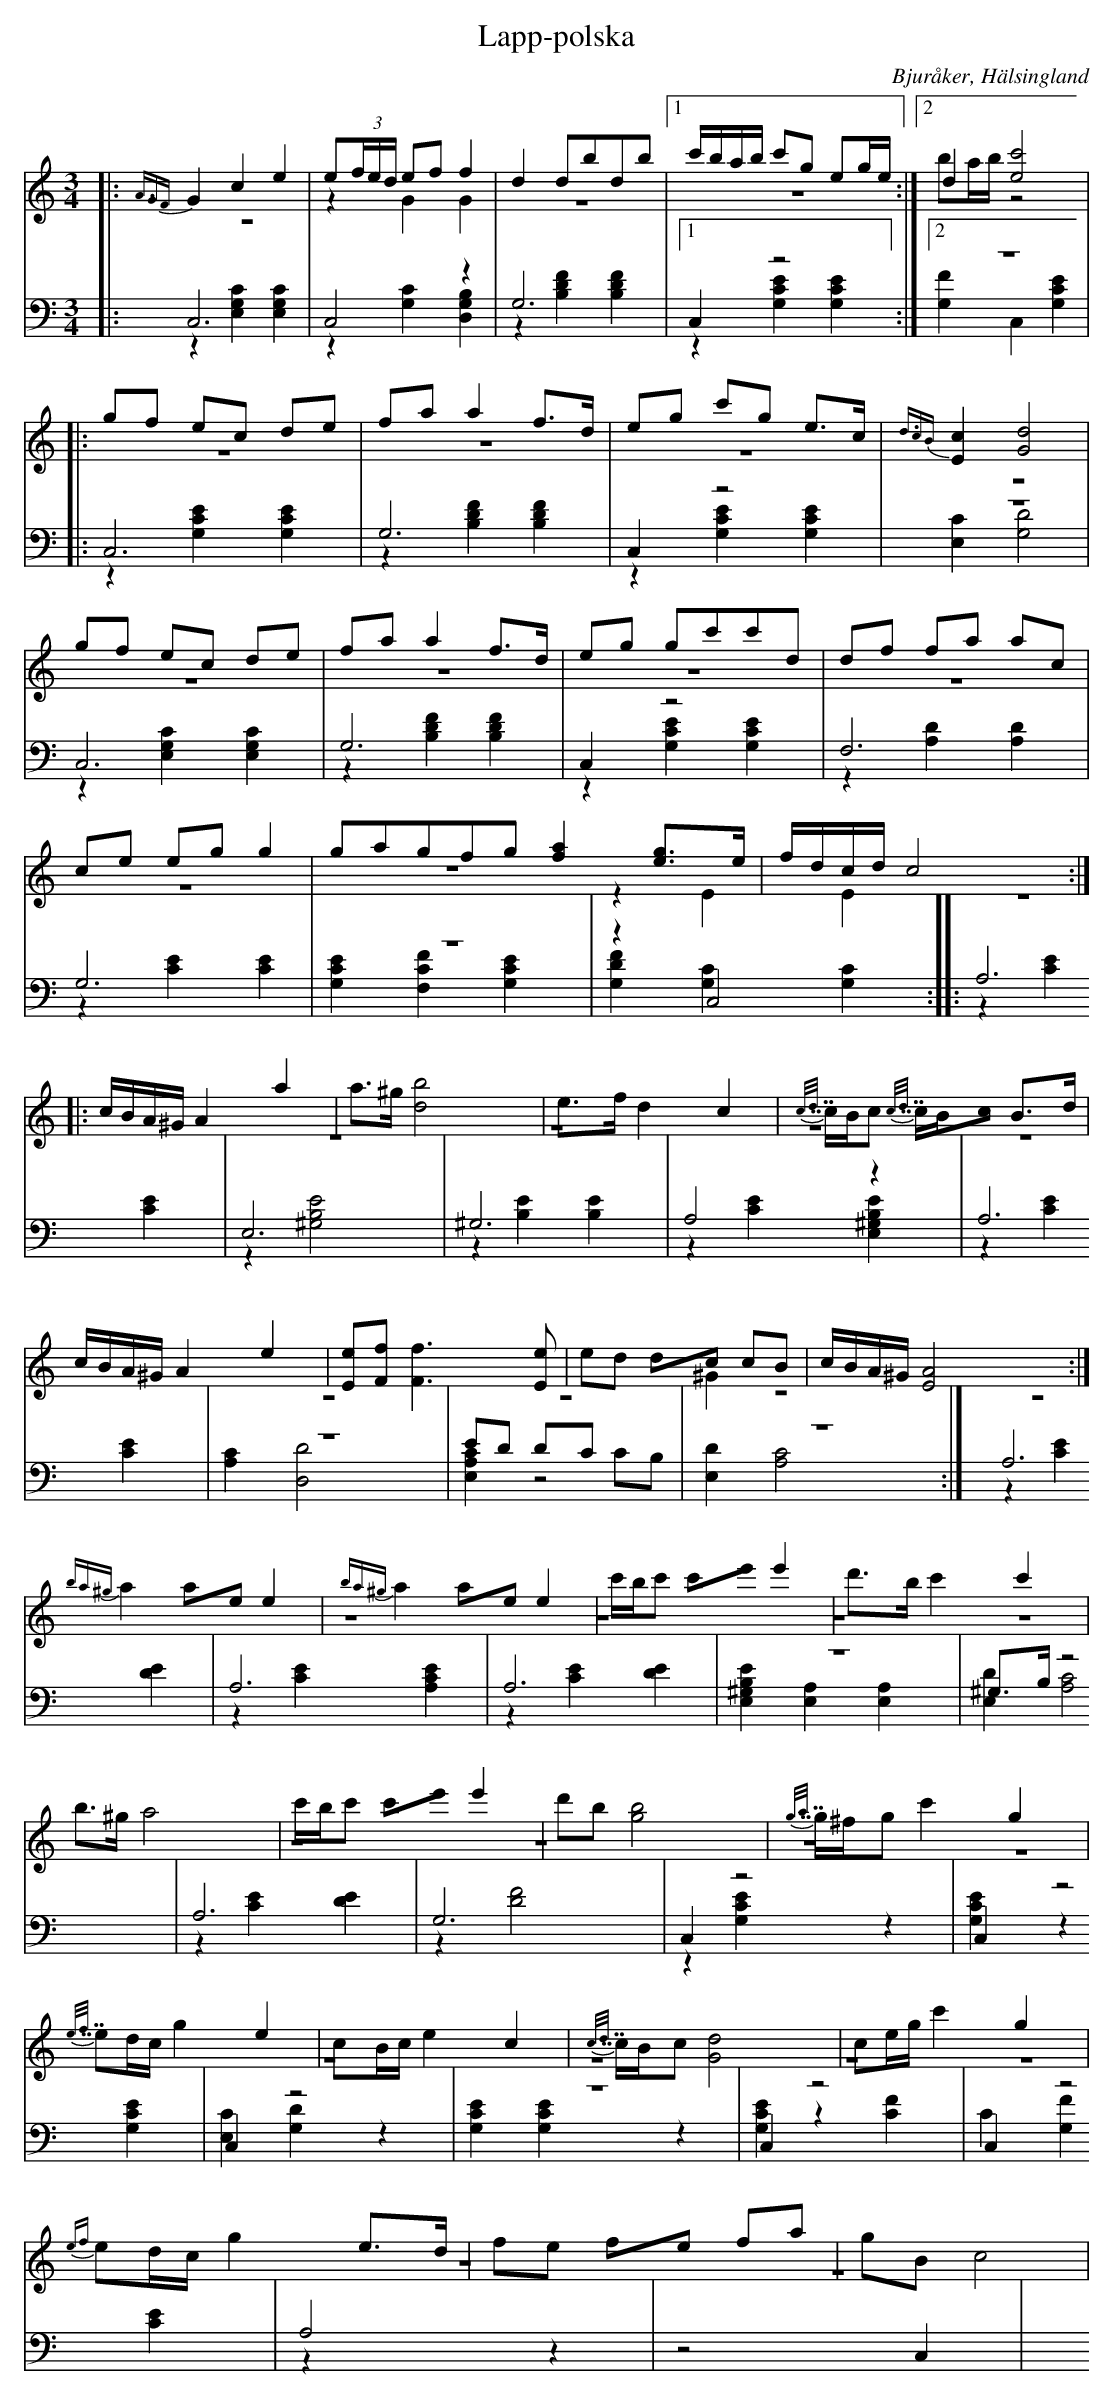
X:1
T: Lapp-polska
O: Bjuråker, Hälsingland
M: 3/4
L: 1/8
K: C
V:1
V:2 merge
V:3
V:4 merge
V:1
|:{A3/2GF}G2 c2 e2|e(3f/e/d/ ef f2|d2 dbdb|1 c'/b/a/b/ c'g eg/e/:|2 d2 [e4c'4]|
|:gf ec de|fa a2 f>d|eg c'g e>c|{d3/2cB}[c2E2] [G4d4]|
gf ec de|fa a2 f>d|eg gc'c'd|df fa ac|
ce eg g2|g2/5a2/5g2/5f2/5g2/5 [f2a2] [eg]>e|f/d/c/d/  c4:|
|:c/B/A/^G/ A2 a2|a>^g [d4b4]|e>f d2 c2|{c7/8d7/8}c/B/c {c7/8d7/8}c/B/c B>d|
c/B/A/^G/ A2 e2|[Ee][Ff] [F3f3] [Ee] |ed dc cB|c/B/A/^G/ [E4A4]:|
{ba^g}a2 ae e2|{ba^g}a2 ae e2|c'/b/c' c'e' e'2  |d'>b c'2 c'2|
 b>^g a4|c'/b/c' c'e' e'2|d'b [g4b4]|{g7/8a7/8}g/^f/g c'2 g2|
{e7/8f7/8}ed/c/ g2 e2|cB/c/ e2 c2|{c7/8d7/8}c/B/c [G4d4]|ce/g/ c'2 g2|
{ef}ed/c/ g2 e>d|fe fe fa|gB c4|
V:2
|:z6|z2 G2 G2|z6|1 z6:|2 ba/b/ z4|
|:z6|z6|z6|z6|
 z6|z6|z6|z6|
z6|z6|z2 E2 E2:|
|:z6|z6|z6|z6|
 z6|z6|z6|^G2 z4:|
|z6|z6|z6|z6|
 z6|z6|z6|z6|
z6|z6|z6|z6|
z6|z6|z6|
V:3  clef=bass
|:C,6|C,4 z2|G,6|1 C,2 z4:|2 z6|
|:C,6|G,6|C,2 z4|z6|
C,6|G,6|C,2 z4|F,6|
G,6|z6|z2 C,4:|
|:A,6|E,6|^G,6|A,4 z2|
A,6|z6|ED DC CB,|z6:|
A,6|A,6|A,6|z6|
 ^G,>B, z4|A,6|G,6|C,2 z4|
C,2 z4|C,2 z4|z6|C,2 z4|
C,2 z4|A,4 z2|z4 C,2|
V:4  clef=bass
|:z2 [E,2G,2C2] [E,2G,2C2]|z2 [G,2C2] [D,2G,2B,2]|z2 [B,2D2F2] [B,2D2F2]|1 z2 [G,2C2E2] [G,2C2E2]:|2 [G,2F2] C,2 [G,2C2E2]|
|:z2 [G,2C2E2] [G,2C2E2]|z2 [B,2D2F2] [B,2D2F2]|z2 [G,2C2E2] [G,2C2E2]|[E,2C2] [G,4D4]|
z2 [E,2G,2C2] [E,2G,2C2]|z2 [B,2D2F2] [B,2D2F2]|z2 [G,2C2E2] [G,2C2E2]|z2 [A,2D2] [A,2D2]|
z2 [C2E2] [C2E2]|[G,2C2E2] [F,2C2F2] [G,2C2E2] |[G,2D2F2] [G,2C2] [G,2C2]:|
|:z2 [C2E2] [C2E2]|z2 [^G,4B,4E4]|z2 [B,2E2] [B,2E2]|z2 [C2E2] [E,2^G,2B,2E2]|
z2 [C2E2] [C2E2]|[A,2C2] [D,4D4]|[E,2A,2C2] z4|[E,2D2] [A,4C4]:|
z2 [C2E2] [D2E2]|z2 [C2E2] [A,2C2E2]|z2 [C2E2] [D2E2]|[E,2^G,2B,2E2] [A,2E,2] [A,2E,2]|
 [E,2D2] [A,4C4]|z2 [C2E2] [D2E2]|z2 [D4F4]|z2 [G,2C2E2]|
z2 [G,2C2E2]|z2 [G,2C2E2]|[E,2C2] [G,2D2]|z2 [G,2C2E2] [G,2C2E2]|
z2 [G,2C2E2]|z2 [C2F2] C2|[G,2F2] [C2E2] z2|
